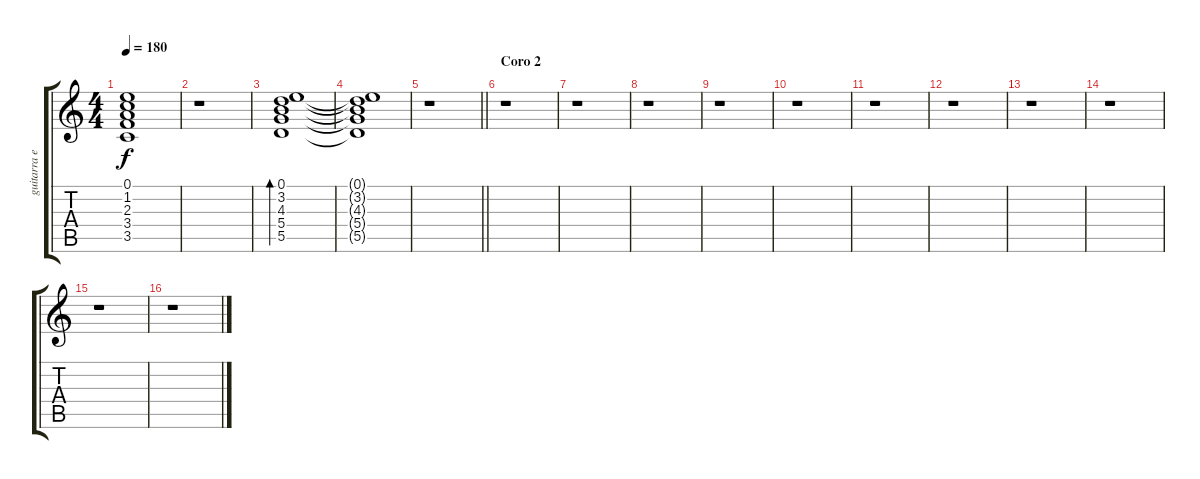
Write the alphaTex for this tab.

\track ("guitarra electrica" "guitarra e") {instrument electricguitarclean}
\staff {score tabs}
\tuning (E4 B3 G3 D3 A2 E2) {hide}
\ts (4 4)
\tempo 180
\clef g2
\ks c
(0.1{t} 1.2{t} 2.3{t} 3.4{t} 3.5{t}).1{dy f} |
r.1 |
(0.1 3.2 4.3 5.4 5.5).1{bd 120} |
(0.1{t} 3.2{t} 4.3{t} 5.4{t} 5.5{t}).1 |
\barLineRight lightlight
r.1 |
\section ("" "Coro 2")
r.1 |
r.1 |
r.1 |
r.1 |
r.1 |
r.1 |
r.1 |
r.1 |
r.1 |
r.1 |
r.1
